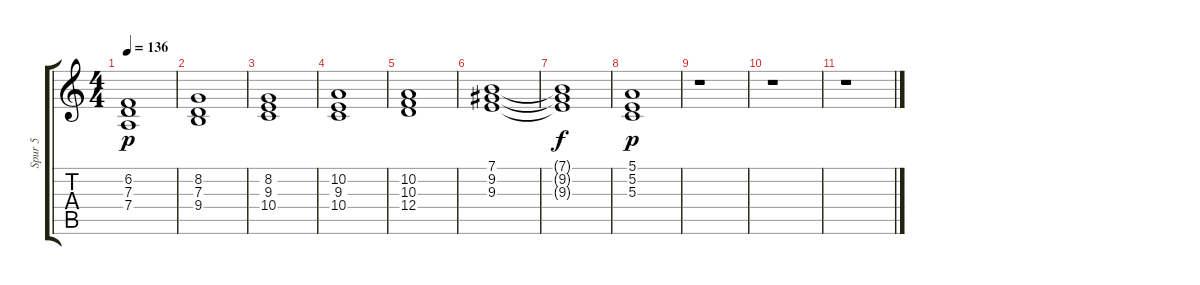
\track ("Spur 5" "Spur 5") {instrument acousticgrandpiano}
\staff {score tabs}
\tuning (E4 B3 G3 D3 A2 E2) {hide}
\ts (4 4)
\tempo 136
\clef g2
\ks c
(6.2 7.3 7.4).1{dy p} |
(8.2 7.3 9.4).1 |
(8.2 9.3 10.4).1 |
(10.2 9.3 10.4).1 |
(10.2 10.3 12.4).1 |
(7.1 9.2 9.3).1 |
(7.1{t} 9.2{t} 9.3{t}).1{dy f} |
(5.1 5.2 5.3).1{dy p} |
r.1 |
r.1 |
r.1
